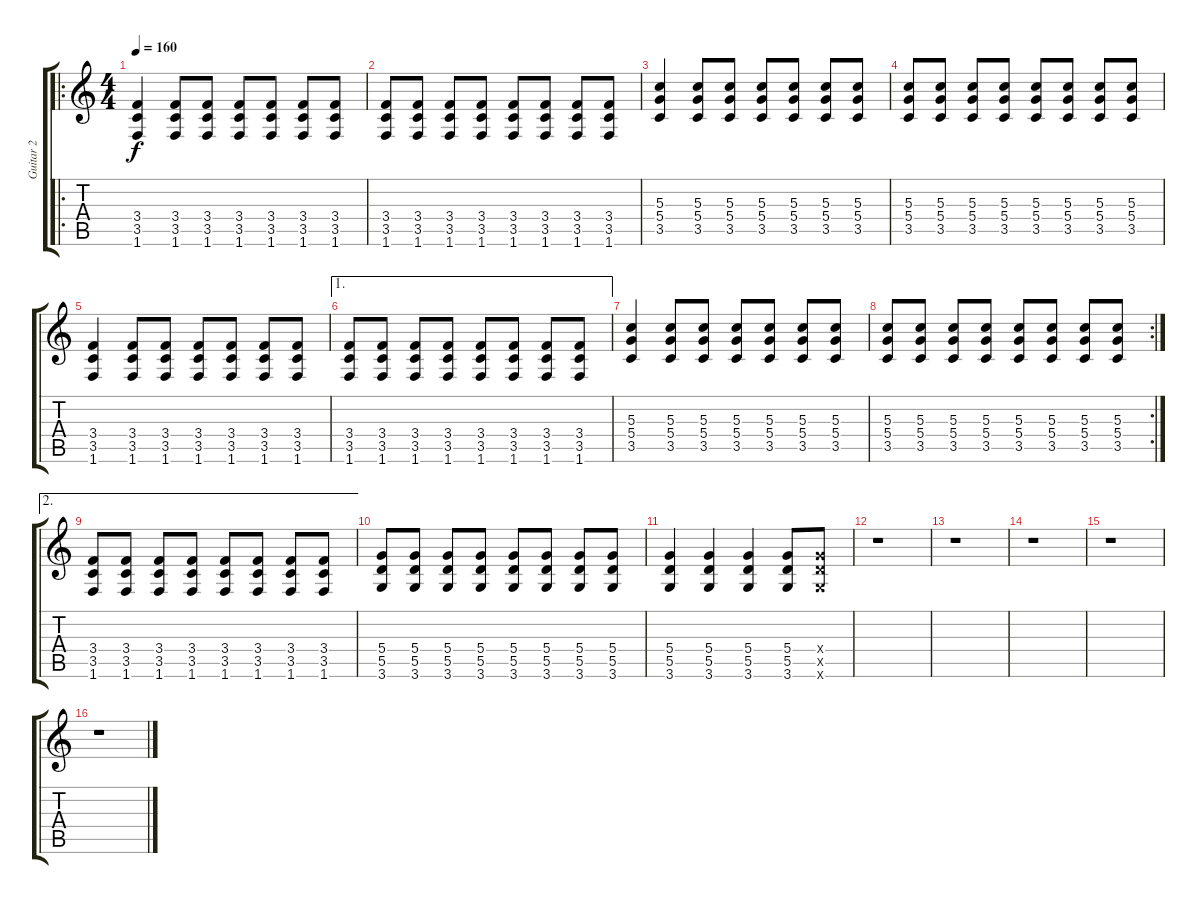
\track ("Guitar 2" "Guitar 2") {instrument overdrivenguitar}
\staff {score tabs}
\tuning (E4 B3 G3 D3 A2 E2) {hide}
\ro
\ts (4 4)
\tempo 160
\clef g2
\ks c
(3.4 3.5 1.6).4{dy f} (3.4 3.5 1.6).8 (3.4 3.5 1.6).8 (3.4 3.5 1.6).8 (3.4 3.5 1.6).8 (3.4 3.5 1.6).8 (3.4 3.5 1.6).8 |
(3.4 3.5 1.6).8 (3.4 3.5 1.6).8 (3.4 3.5 1.6).8 (3.4 3.5 1.6).8 (3.4 3.5 1.6).8 (3.4 3.5 1.6).8 (3.4 3.5 1.6).8 (3.4 3.5 1.6).8 |
(5.3 5.4 3.5).4 (5.3 5.4 3.5).8 (5.3 5.4 3.5).8 (5.3 5.4 3.5).8 (5.3 5.4 3.5).8 (5.3 5.4 3.5).8 (5.3 5.4 3.5).8 |
(5.3 5.4 3.5).8 (5.3 5.4 3.5).8 (5.3 5.4 3.5).8 (5.3 5.4 3.5).8 (5.3 5.4 3.5).8 (5.3 5.4 3.5).8 (5.3 5.4 3.5).8 (5.3 5.4 3.5).8 |
(3.4 3.5 1.6).4 (3.4 3.5 1.6).8 (3.4 3.5 1.6).8 (3.4 3.5 1.6).8 (3.4 3.5 1.6).8 (3.4 3.5 1.6).8 (3.4 3.5 1.6).8 |
\ae 1
(3.4 3.5 1.6).8 (3.4 3.5 1.6).8 (3.4 3.5 1.6).8 (3.4 3.5 1.6).8 (3.4 3.5 1.6).8 (3.4 3.5 1.6).8 (3.4 3.5 1.6).8 (3.4 3.5 1.6).8 |
(5.3 5.4 3.5).4 (5.3 5.4 3.5).8 (5.3 5.4 3.5).8 (5.3 5.4 3.5).8 (5.3 5.4 3.5).8 (5.3 5.4 3.5).8 (5.3 5.4 3.5).8 |
\rc 2
(5.3 5.4 3.5).8 (5.3 5.4 3.5).8 (5.3 5.4 3.5).8 (5.3 5.4 3.5).8 (5.3 5.4 3.5).8 (5.3 5.4 3.5).8 (5.3 5.4 3.5).8 (5.3 5.4 3.5).8 |
\ae 2
(3.4 3.5 1.6).8 (3.4 3.5 1.6).8 (3.4 3.5 1.6).8 (3.4 3.5 1.6).8 (3.4 3.5 1.6).8 (3.4 3.5 1.6).8 (3.4 3.5 1.6).8 (3.4 3.5 1.6).8 |
(5.4 5.5 3.6).8 (5.4 5.5 3.6).8 (5.4 5.5 3.6).8 (5.4 5.5 3.6).8 (5.4 5.5 3.6).8 (5.4 5.5 3.6).8 (5.4 5.5 3.6).8 (5.4 5.5 3.6).8 |
(5.4 5.5 3.6).4 (5.4 5.5 3.6).4 (5.4 5.5 3.6).4 (5.4 5.5 3.6).8 (5.4{x} 5.5{x} 3.6{x}).8 |
r.1 |
r.1 |
r.1 |
r.1 |
r.1
